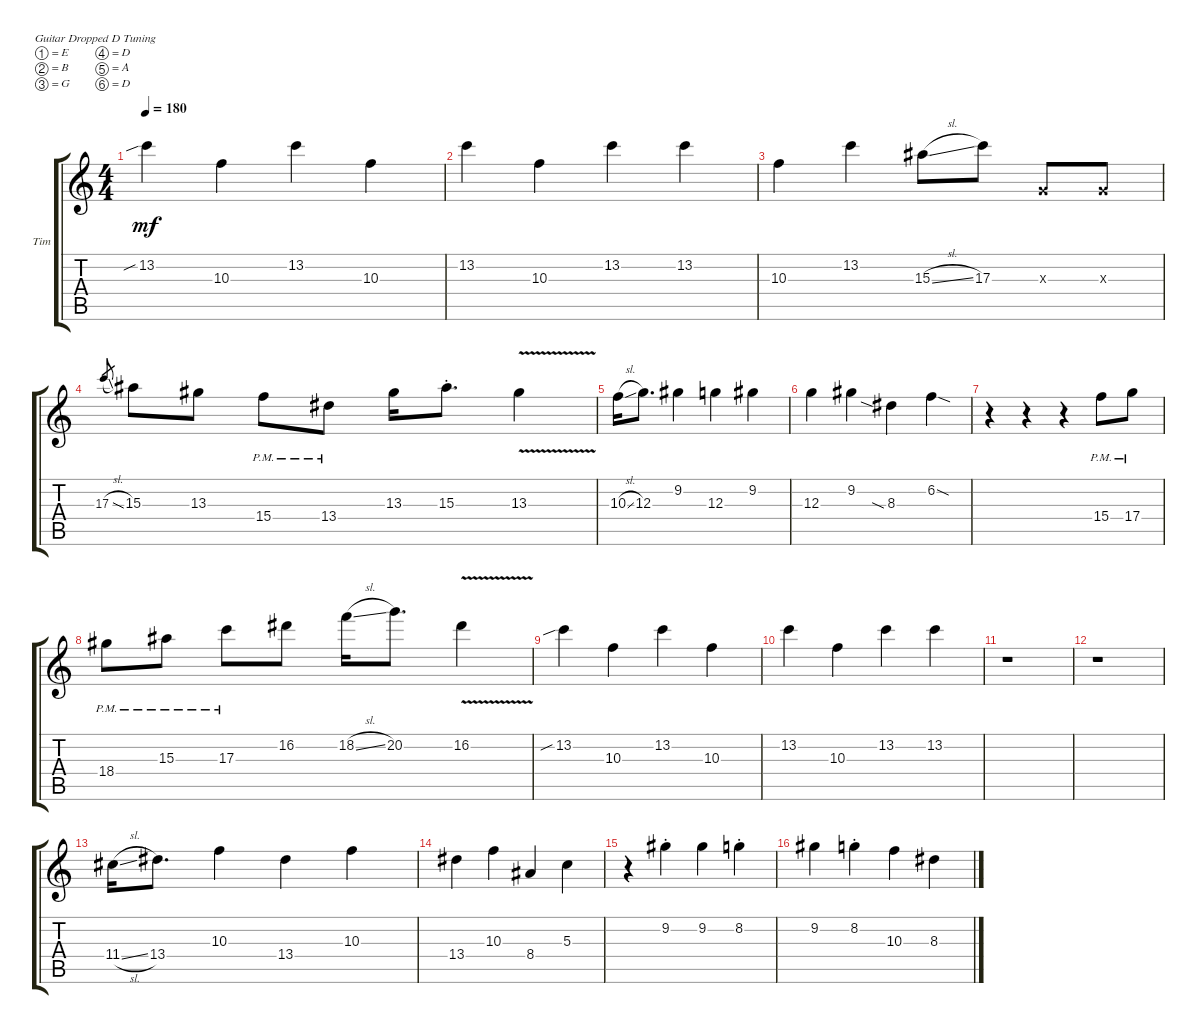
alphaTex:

\defaultSystemsLayout 4
\bracketExtendMode groupsimilarinstruments
\firstSystemTrackNameOrientation horizontal
\otherSystemsTrackNameOrientation horizontal
\track ("Tim" "Tim") {instrument acousticguitarsteel}
\staff {score tabs}
\tuning (E4 B3 G3 D3 A2 D2)
\ts (4 4)
\scale
0.297413
\tempo 180
\accidentals auto
\clef g2
\ottava regular
\simile none
\ks c
13.2{sib}.4{dy mf} 10.3.4 13.2.4 10.3.4 |
\scale
0.328378 13.2.4 10.3.4 13.2.4 13.2.4 |
\scale
0.330865 10.3.4 13.2.4 15.3{sl}.8 17.3.8 0.3{x}.8 0.3{x}.8 |
\scale
0.341116 17.3{sl}.8{gr} 15.3.8 13.3.8 15.4{pm}.8 13.4{pm}.8 13.3.16 15.3{st}.8{d} 13.3{v}.4 |
\scale
0.344079 10.3{sl}.16 12.3.8{d} 9.2.4 12.3.4 9.2.4 |
\scale
0.322575 12.3.4 9.2.4 8.3{sia}.4 6.2{sod}.4 |
\scale
0.333189 r.4 r.4 r.4 15.4{pm}.8 17.4{pm}.8 |
\scale
0.450349 18.4{pm}.8 15.3{pm}.8 17.3{pm}.8 16.2.8 18.2{sl}.16 20.2.8{d} 16.2{v}.4 |
\scale
0.278315 13.2{sib}.4 10.3.4 13.2.4 10.3.4 |
\scale
0.270913 13.2.4 10.3.4 13.2.4 13.2.4 |
\scale
0.331195 r.1 |
\scale
0.310664 r.1 |
\scale
0.359062 11.4{sl}.16 13.4.8{d} 10.3.4 13.4.4 10.3.4 |
\scale
0.337432 13.4.4 10.3.4 8.4.4 5.3.4 |
\scale
0.336315 r.4 9.2{st}.4 9.2.4 8.2{st}.4 |
\scale
0.326125 9.2.4 8.2{st}.4 10.3.4 8.3.4
